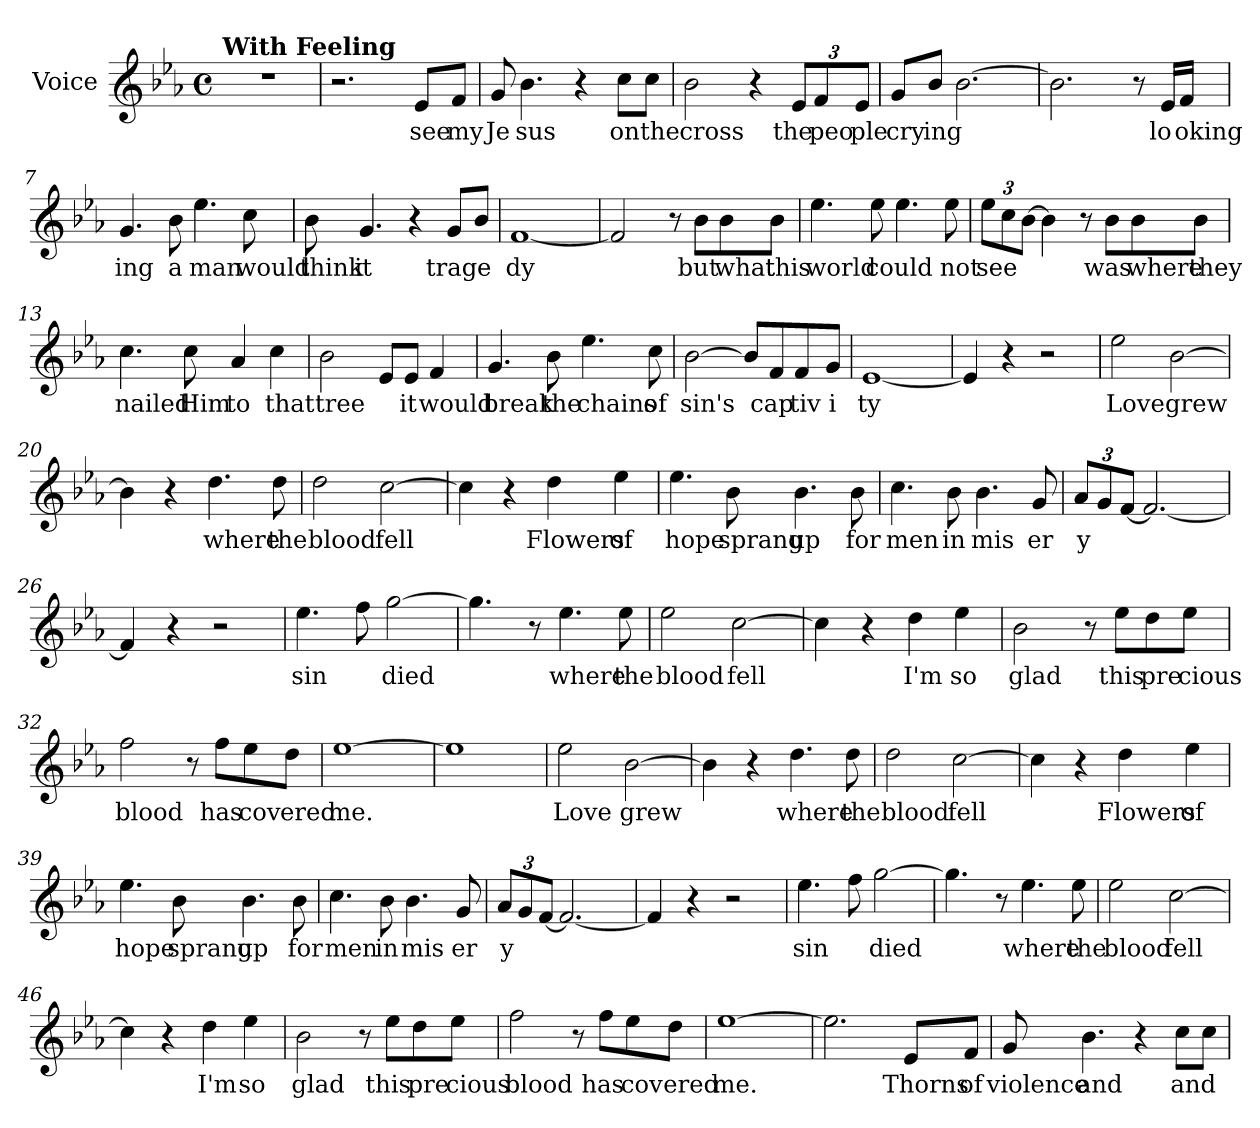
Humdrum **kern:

**kern	**text
*part1	*part1
*staff1	*staff1
*I"Voice	*
*I'V	*
*clefG2	*
*k[b-e-a-]	*
*E-:	*
*M4/4	*
*met(c)	*
*MM85	*
=1	=1
!LO:TX:a:B:t=With Feeling	!
1r	.
=2	=2
2.r	.
!	!LO:LY:b
8e-/L	see
!	!LO:LY:b
8f/J	my
=3	=3
!	!LO:LY:b
8g/	Je
!	!LO:LY:b
4.b-\	sus
4r	.
!	!LO:LY:b
8cc\L	on
!	!LO:LY:b
8cc\J	the
=4	=4
!	!LO:LY:b
2b-\	cross
4r	.
!	!LO:LY:b
12e-/L	the
!	!LO:LY:b
12f/	peo
!	!LO:LY:b
12e-/J	ple
!!LO:LB:g=z
=5	=5
!	!LO:LY:b
8g/L	cry
!	!LO:LY:b
8b-/J	ing
[2.b-\	.
=6	=6
2.b-\]	.
8r	.
!	!LO:LY:b
16e-/LL	lo
!	!LO:LY:b
16f/JJ	oking
=7	=7
!	!LO:LY:b
4.g/	ing
!	!LO:LY:b
8b-\	a
!	!LO:LY:b
4.ee-\	man
!	!LO:LY:b
8cc\	would
=8	=8
!	!LO:LY:b
8b-\	think
!	!LO:LY:b
4.g/	it
4r	.
!	!LO:LY:b
8g/L	trag
!	!LO:LY:b
8b-/J	e
=9	=9
!	!LO:LY:b
[1f	dy
!!LO:LB:g=z
=10	=10
2f/]	.
8r	.
!	!LO:LY:b
8b-\L	but
!	!LO:LY:b
8b-\	what
!	!LO:LY:b
8b-\J	this
=11	=11
!	!LO:LY:b
4.ee-\	world
!	!LO:LY:b
8ee-\	could
4.ee-\	.
!	!LO:LY:b
8ee-\	not
=12	=12
!	!LO:LY:b
12ee-\L	see
12cc\	.
[12b-\J	.
4b-\]	.
8r	.
!	!LO:LY:b
8b-\L	was
!	!LO:LY:b
8b-\	where
!	!LO:LY:b
8b-\J	they
=13	=13
!	!LO:LY:b
4.cc\	nailed
!	!LO:LY:b
8cc\	Him
!	!LO:LY:b
4a-/	to
!	!LO:LY:b
4cc\	that
!!LO:LB:g=z
=14	=14
!	!LO:LY:b
2b-\	tree
8e-/L	.
!	!LO:LY:b
8e-/J	it
!	!LO:LY:b
4f/	would
=15	=15
!	!LO:LY:b
4.g/	break
!	!LO:LY:b
8b-\	the
!	!LO:LY:b
4.ee-\	chains
!	!LO:LY:b
8cc\	of
=16	=16
!	!LO:LY:b
[2b-\	sin's
8b-/L]	.
!	!LO:LY:b
8f/	cap
!	!LO:LY:b
8f/	tiv
!	!LO:LY:b
8g/J	i
=17	=17
!	!LO:LY:b
[1e-	ty
=18	=18
4e-/]	.
4r	.
2r	.
=19	=19
!	!LO:LY:b
2ee-\	Love
!	!LO:LY:b
[2b-\	grew
!!LO:LB:g=z
=20	=20
4b-\]	.
4r	.
!	!LO:LY:b
4.dd\	where
!	!LO:LY:b
8dd\	the
=21	=21
!	!LO:LY:b
2dd\	blood
!	!LO:LY:b
[2cc\	fell
=22	=22
4cc\]	.
4r	.
!	!LO:LY:b
4dd\	Flowers
!	!LO:LY:b
4ee-\	of
=23	=23
!	!LO:LY:b
4.ee-\	hope
!	!LO:LY:b
8b-\	sprang
!	!LO:LY:b
4.b-\	up
!	!LO:LY:b
8b-\	for
=24	=24
!	!LO:LY:b
4.cc\	men
!	!LO:LY:b
8b-\	in
!	!LO:LY:b
4.b-\	mis
!	!LO:LY:b
8g/	er
!!LO:LB:g=z
=25	=25
!	!LO:LY:b
12a-/L	y
12g/	.
[12f/J	.
2.f/_	.
=26	=26
4f/]	.
4r	.
2r	.
=27	=27
!	!LO:LY:b
4.ee-\	sin
8ff\	.
!	!LO:LY:b
[2gg\	died
=28	=28
4.gg\]	.
8r	.
!	!LO:LY:b
4.ee-\	where
!	!LO:LY:b
8ee-\	the
=29	=29
!	!LO:LY:b
2ee-\	blood
!	!LO:LY:b
[2cc\	fell
=30	=30
4cc\]	.
4r	.
!	!LO:LY:b
4dd\	I'm
!	!LO:LY:b
4ee-\	so
!!LO:LB:g=z
=31	=31
!	!LO:LY:b
2b-\	glad
8r	.
!	!LO:LY:b
8ee-\L	this
!	!LO:LY:b
8dd\	pre
!	!LO:LY:b
8ee-\J	cious
=32	=32
!	!LO:LY:b
2ff\	blood
8r	.
!	!LO:LY:b
8ff\L	has
!	!LO:LY:b
8ee-\	cov
!	!LO:LY:b
8dd\J	ered
=33	=33
!	!LO:LY:b
[1ee-	me.
=34	=34
1ee-]	.
=35	=35
!	!LO:LY:b
2ee-\	Love
!	!LO:LY:b
[2b-\	grew
=36	=36
4b-\]	.
4r	.
!	!LO:LY:b
4.dd\	where
!	!LO:LY:b
8dd\	the
!!LO:LB:g=z
=37	=37
!	!LO:LY:b
2dd\	blood
!	!LO:LY:b
[2cc\	fell
=38	=38
4cc\]	.
4r	.
!	!LO:LY:b
4dd\	Flowers
!	!LO:LY:b
4ee-\	of
=39	=39
!	!LO:LY:b
4.ee-\	hope
!	!LO:LY:b
8b-\	sprang
!	!LO:LY:b
4.b-\	up
!	!LO:LY:b
8b-\	for
=40	=40
!	!LO:LY:b
4.cc\	men
!	!LO:LY:b
8b-\	in
!	!LO:LY:b
4.b-\	mis
!	!LO:LY:b
8g/	er
=41	=41
!	!LO:LY:b
12a-/L	y
12g/	.
[12f/J	.
2.f/_	.
!!LO:PB:g=z
=42	=42
4f/]	.
4r	.
2r	.
=43	=43
!	!LO:LY:b
4.ee-\	sin
8ff\	.
!	!LO:LY:b
[2gg\	died
=44	=44
4.gg\]	.
8r	.
!	!LO:LY:b
4.ee-\	where
!	!LO:LY:b
8ee-\	the
=45	=45
!	!LO:LY:b
2ee-\	blood
!	!LO:LY:b
[2cc\	fell
=46	=46
4cc\]	.
4r	.
!	!LO:LY:b
4dd\	I'm
!	!LO:LY:b
4ee-\	so
=47	=47
!	!LO:LY:b
2b-\	glad
8r	.
!	!LO:LY:b
8ee-\L	this
!	!LO:LY:b
8dd\	pre
!	!LO:LY:b
8ee-\J	cious
!!LO:LB:g=z
=48	=48
!	!LO:LY:b
2ff\	blood
8r	.
!	!LO:LY:b
8ff\L	has
!	!LO:LY:b
8ee-\	cov
!	!LO:LY:b
8dd\J	ered
=49	=49
!	!LO:LY:b
[1ee-	me.
=50	=50
*MM85	*
2.ee-\]	.
!	!LO:LY:b
8e-/L	Thorns
!	!LO:LY:b
8f/J	of
=51	=51
!	!LO:LY:b
8g/	violence
!	!LO:LY:b
4.b-\	and
4r	.
!	!LO:LY:b
8cc\L	and
8cc\J	.
=	=
*-	*-
